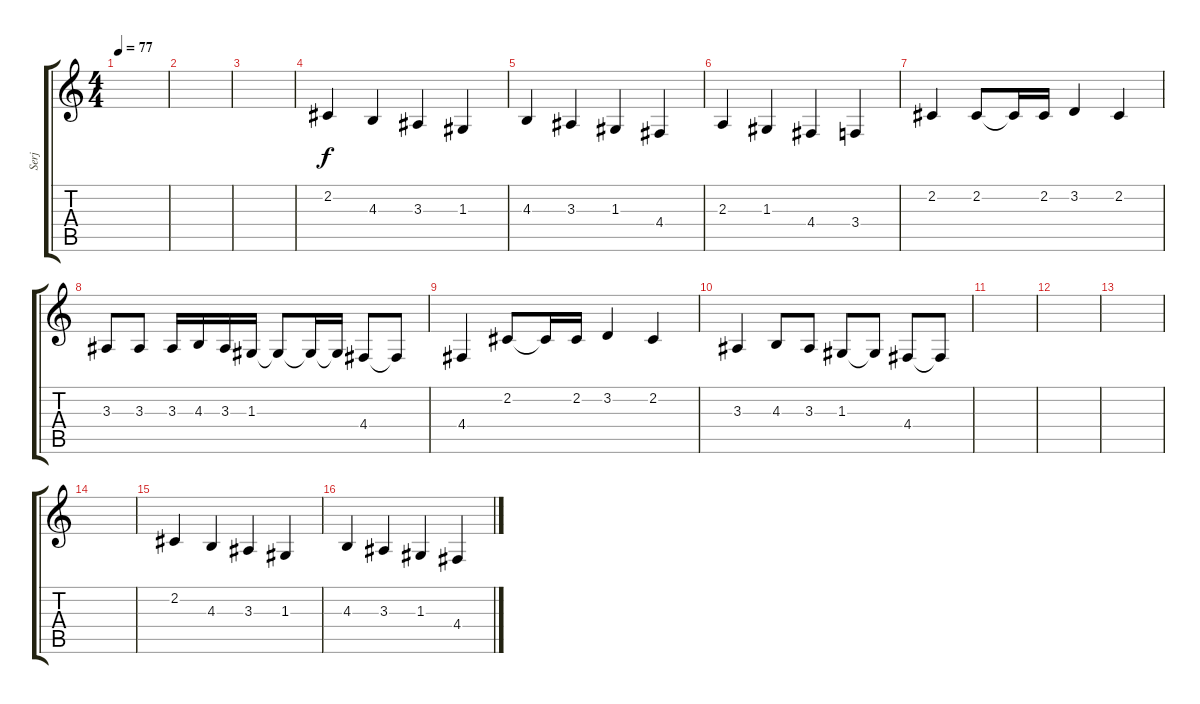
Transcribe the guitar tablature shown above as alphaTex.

\track ("Serj" "Serj") {instrument lead8bassandlead}
\staff {score tabs}
\tuning (E4 B3 G3 D3 A2 E2) {hide}
\ts (4 4)
\tempo 77
\clef g2
\ks c
|
|
|
2.2.4 4.3.4 3.3.4 1.3.4 |
4.3.4 3.3.4 1.3.4 4.4.4 |
2.3.4 1.3.4 4.4.4 3.4.4 |
2.2.4 2.2.8 2.2{t}.16 2.2.16 3.2.4 2.2.4 |
3.3.8 3.3.8 3.3.16 4.3.16 3.3.16 1.3.16 1.3{t}.8 1.3{t}.16 1.3{t}.16 4.4.8 4.4{t}.8 |
4.4.4 2.2.8 2.2{t}.16 2.2.16 3.2.4 2.2.4 |
3.3.4 4.3.8 3.3.8 1.3.8 1.3{t}.8 4.4.8 4.4{t}.8 |
|
|
|
|
2.2.4 4.3.4 3.3.4 1.3.4 |
4.3.4 3.3.4 1.3.4 4.4.4
